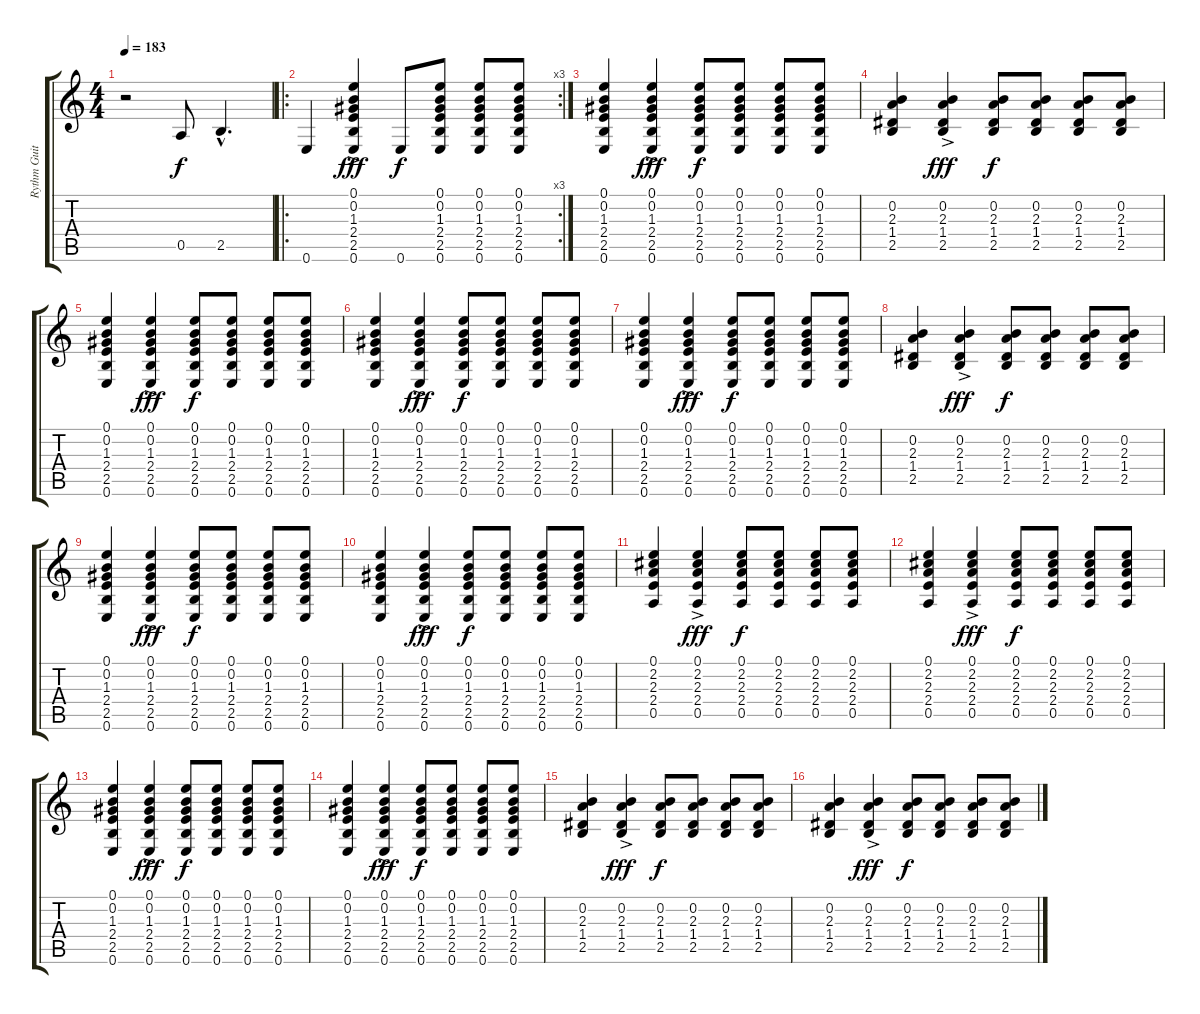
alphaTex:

\track ("Rythm Guitar" "Rythm Guit") {instrument acousticguitarsteel}
\staff {score tabs}
\tuning (E4 B3 G3 D3 A2 E2) {hide}
\ts (4 4)
\tempo 183
\clef g2
\ks c
r.2{dy f instrument acousticguitarsteel} 0.5.8 2.5{hac}.4{d} |
\ro
\rc 3
0.6.4 (0.1{ac} 0.2{ac} 1.3{ac} 2.4{ac} 2.5{ac} 0.6{ac}).4{dy fff} 0.6.8{dy f} (0.1 0.2 1.3 2.4 2.5 0.6).8 (0.1 0.2 1.3 2.4 2.5 0.6).8 (0.1 0.2 1.3 2.4 2.5 0.6).8 |
(0.1 0.2 1.3 2.4 2.5 0.6).4 (0.1{ac} 0.2{ac} 1.3{ac} 2.4{ac} 2.5{ac} 0.6{ac}).4{dy fff} (0.1 0.2 1.3 2.4 2.5 0.6).8{dy f} (0.1 0.2 1.3 2.4 2.5 0.6).8 (0.1 0.2 1.3 2.4 2.5 0.6).8 (0.1 0.2 1.3 2.4 2.5 0.6).8 |
(0.2 2.3 1.4 2.5).4 (0.2{ac} 2.3{ac} 1.4{ac} 2.5{ac}).4{dy fff} (0.2 2.3 1.4 2.5).8{dy f} (0.2 2.3 1.4 2.5).8 (0.2 2.3 1.4 2.5).8 (0.2 2.3 1.4 2.5).8 |
(0.1 0.2 1.3 2.4 2.5 0.6).4 (0.1{ac} 0.2{ac} 1.3{ac} 2.4{ac} 2.5{ac} 0.6{ac}).4{dy fff} (0.1 0.2 1.3 2.4 2.5 0.6).8{dy f} (0.1 0.2 1.3 2.4 2.5 0.6).8 (0.1 0.2 1.3 2.4 2.5 0.6).8 (0.1 0.2 1.3 2.4 2.5 0.6).8 |
(0.1 0.2 1.3 2.4 2.5 0.6).4 (0.1{ac} 0.2{ac} 1.3{ac} 2.4{ac} 2.5{ac} 0.6{ac}).4{dy fff} (0.1 0.2 1.3 2.4 2.5 0.6).8{dy f} (0.1 0.2 1.3 2.4 2.5 0.6).8 (0.1 0.2 1.3 2.4 2.5 0.6).8 (0.1 0.2 1.3 2.4 2.5 0.6).8 |
(0.1 0.2 1.3 2.4 2.5 0.6).4 (0.1{ac} 0.2{ac} 1.3{ac} 2.4{ac} 2.5{ac} 0.6{ac}).4{dy fff} (0.1 0.2 1.3 2.4 2.5 0.6).8{dy f} (0.1 0.2 1.3 2.4 2.5 0.6).8 (0.1 0.2 1.3 2.4 2.5 0.6).8 (0.1 0.2 1.3 2.4 2.5 0.6).8 |
(0.2 2.3 1.4 2.5).4 (0.2{ac} 2.3{ac} 1.4{ac} 2.5{ac}).4{dy fff} (0.2 2.3 1.4 2.5).8{dy f} (0.2 2.3 1.4 2.5).8 (0.2 2.3 1.4 2.5).8 (0.2 2.3 1.4 2.5).8 |
(0.1 0.2 1.3 2.4 2.5 0.6).4 (0.1{ac} 0.2{ac} 1.3{ac} 2.4{ac} 2.5{ac} 0.6{ac}).4{dy fff} (0.1 0.2 1.3 2.4 2.5 0.6).8{dy f} (0.1 0.2 1.3 2.4 2.5 0.6).8 (0.1 0.2 1.3 2.4 2.5 0.6).8 (0.1 0.2 1.3 2.4 2.5 0.6).8 |
(0.1 0.2 1.3 2.4 2.5 0.6).4 (0.1{ac} 0.2{ac} 1.3{ac} 2.4{ac} 2.5{ac} 0.6{ac}).4{dy fff} (0.1 0.2 1.3 2.4 2.5 0.6).8{dy f} (0.1 0.2 1.3 2.4 2.5 0.6).8 (0.1 0.2 1.3 2.4 2.5 0.6).8 (0.1 0.2 1.3 2.4 2.5 0.6).8 |
(0.1 2.2 2.3 2.4 0.5).4 (0.1 2.2{ac} 2.3{ac} 2.4{ac} 0.5{ac}).4{dy fff} (0.1 2.2 2.3 2.4 0.5).8{dy f} (0.1 2.2 2.3 2.4 0.5).8 (0.1 2.2 2.3 2.4 0.5).8 (0.1 2.2 2.3 2.4 0.5).8 |
(0.1 2.2 2.3 2.4 0.5).4 (0.1 2.2{ac} 2.3{ac} 2.4{ac} 0.5{ac}).4{dy fff} (0.1 2.2 2.3 2.4 0.5).8{dy f} (0.1 2.2 2.3 2.4 0.5).8 (0.1 2.2 2.3 2.4 0.5).8 (0.1 2.2 2.3 2.4 0.5).8 |
(0.1 0.2 1.3 2.4 2.5 0.6).4 (0.1{ac} 0.2{ac} 1.3{ac} 2.4{ac} 2.5{ac} 0.6{ac}).4{dy fff} (0.1 0.2 1.3 2.4 2.5 0.6).8{dy f} (0.1 0.2 1.3 2.4 2.5 0.6).8 (0.1 0.2 1.3 2.4 2.5 0.6).8 (0.1 0.2 1.3 2.4 2.5 0.6).8 |
(0.1 0.2 1.3 2.4 2.5 0.6).4 (0.1{ac} 0.2{ac} 1.3{ac} 2.4{ac} 2.5{ac} 0.6{ac}).4{dy fff} (0.1 0.2 1.3 2.4 2.5 0.6).8{dy f} (0.1 0.2 1.3 2.4 2.5 0.6).8 (0.1 0.2 1.3 2.4 2.5 0.6).8 (0.1 0.2 1.3 2.4 2.5 0.6).8 |
(0.2 2.3 1.4 2.5).4 (0.2{ac} 2.3{ac} 1.4{ac} 2.5{ac}).4{dy fff} (0.2 2.3 1.4 2.5).8{dy f} (0.2 2.3 1.4 2.5).8 (0.2 2.3 1.4 2.5).8 (0.2 2.3 1.4 2.5).8 |
(0.2 2.3 1.4 2.5).4 (0.2{ac} 2.3{ac} 1.4{ac} 2.5{ac}).4{dy fff} (0.2 2.3 1.4 2.5).8{dy f} (0.2 2.3 1.4 2.5).8 (0.2 2.3 1.4 2.5).8 (0.2 2.3 1.4 2.5).8
